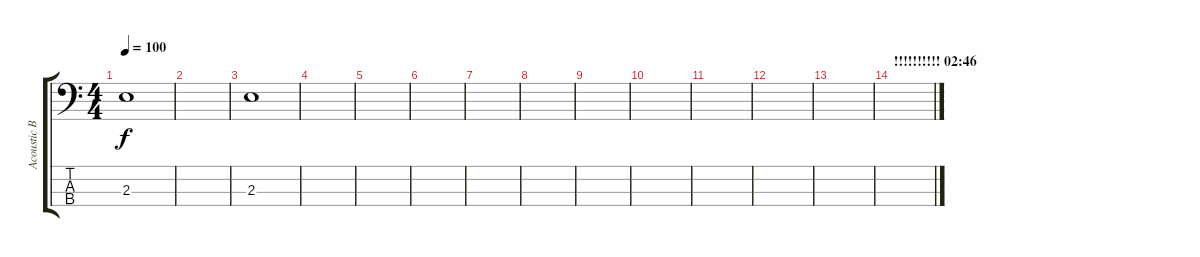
\track ("Acoustic Bass" "Acoustic B") {instrument acousticbass}
\staff {score tabs}
\tuning (E3 A2 D2 G1) {hide}
\ts (4 4)
\tempo 100
\clef f4
\ks c
2.3.1{dy f} |
|
2.3.1 |
|
\section ("" "")
|
|
|
|
|
|
|
|
|
\section ("" "!!!!!!!!!! 02:46")
